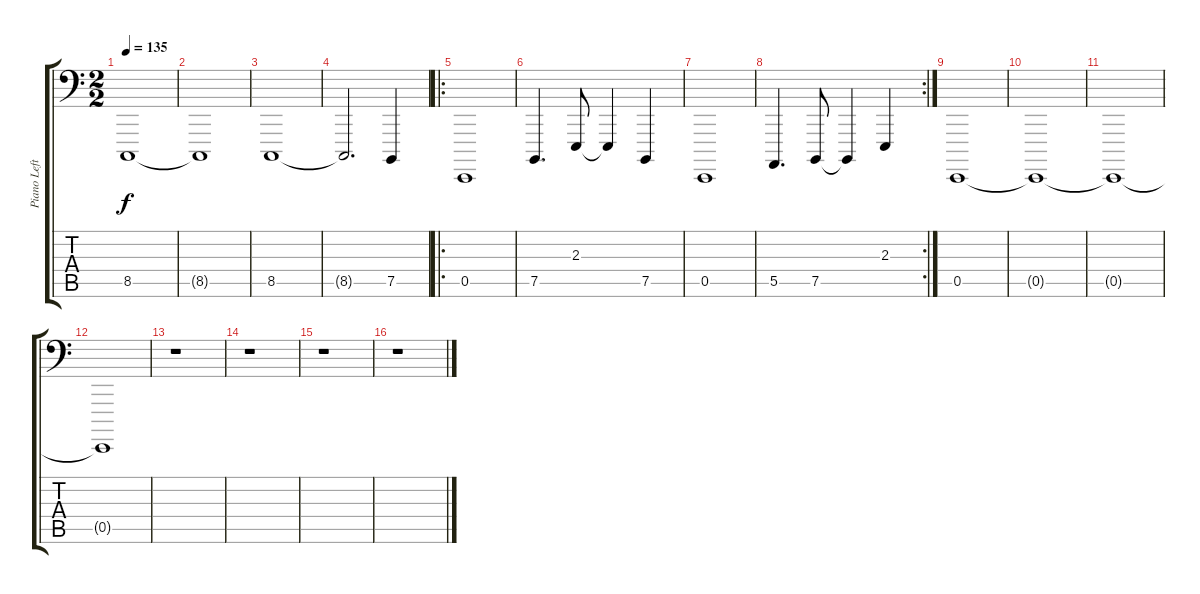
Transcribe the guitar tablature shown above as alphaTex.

\track ("Piano Left Hand" "Piano Left") {instrument electricgrandpiano}
\staff {score tabs}
\tuning (E4 G2 D1 A1 E0 B-1) {hide}
\ts (2 2)
\tempo 135
\clef f4
\ks c
8.5.1{dy f} |
8.5{t}.1 |
8.5.1 |
8.5{t}.2{d} 7.5.4 |
\ro
0.5.1 |
7.5.4{d} 2.3.8 2.3{t}.4 7.5.4 |
0.5.1 |
\rc 2
5.5.4{d} 7.5.8 7.5{t}.4 2.3.4 |
0.5.1 |
0.5{t}.1 |
0.5{t}.1 |
0.5{t}.1 |
r.1 |
r.1 |
r.1 |
r.1
